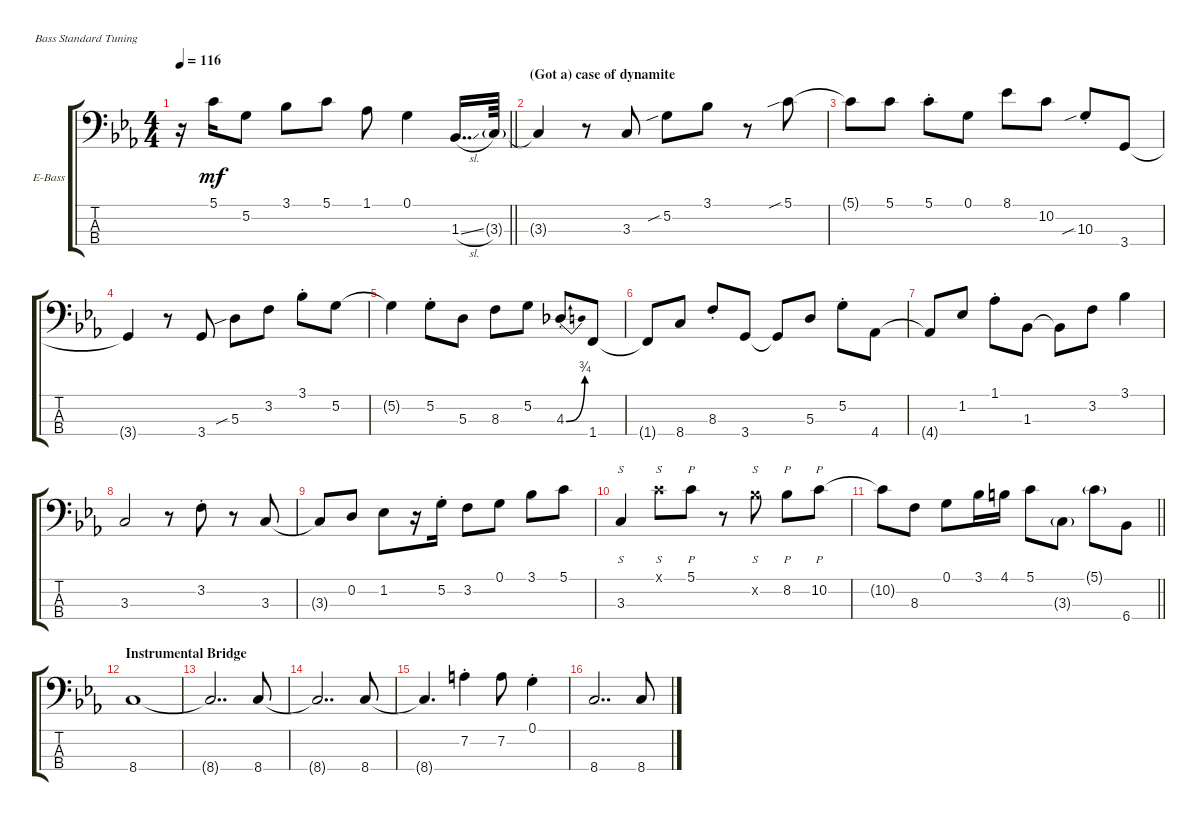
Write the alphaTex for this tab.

\defaultSystemsLayout 4
\bracketExtendMode groupsimilarinstruments
\firstSystemTrackNameOrientation horizontal
\otherSystemsTrackNameOrientation horizontal
\track ("Electric Bass" "E-Bass") {instrument electricbassfinger}
\staff {score tabs}
\tuning (G2 D2 A1 E1)
\ts (4 4)
\scale
0.583227
\tempo 116
\accidentals auto
\clef f4
\ottava regular
\simile none
\barLineRight lightlight
\ks cminor
r.16{dy mf} 5.1.16 5.2.8 3.1.8 5.1.8 1.1.8 0.1.4 1.3{sl}.16{dd} 3.3{g}.64 |
\section ("" "(Got a) case of dynamite")
\scale
0.246851 3.3{t}.4 r.8 3.3.8 5.2{sib}.8 3.1.8 r.8 5.1{sib}.8 |
\scale
0.169736 5.1{t}.8 5.1.8 5.1{st}.8 0.1.8 8.1.8 10.2.8 10.3{sib st}.8 3.4.8 |
3.4{t}.4 r.8 3.4.8 5.3{sib}.8 3.2.8 3.1{st}.8 5.2.8 |
5.2{t}.4 5.2{st}.8 5.3.8 8.3.8 5.2.8 4.3{be (bend 0 0 30 3) st}.8 1.4.8 |
1.4{t}.8 8.4.8 8.3{st}.8 3.4.8 3.4{t}.8 5.3.8 5.2{st}.8 4.4.8 |
\scale
0.397058 4.4{t}.8 1.2.8 1.1{st}.8 1.3.8 1.3{t}.8 3.2.8 3.1.4 |
\scale
0.219018 3.3.2 r.8 3.2{st}.8 r.8 3.3.8 |
\scale
0.383866 3.3{t}.8 0.2.8 1.2.8 r.16 5.2{st}.16 3.2.8 0.1.8 3.1.8 5.1.8 |
3.3.4{s} 5.1{x}.8{s} 5.1.8{p} r.8 8.2{x}.8{s} 8.2.8{p} 10.2.8{p} |
\barLineRight lightlight
10.2{t}.8 8.3.8 0.1.8 3.1.16 4.1.16 5.1.8 3.3{g}.8 5.1{g}.8 6.4.8 |
\section ("" "Instrumental Bridge")
8.4.1 |
8.4{t}.2{dd} 8.4.8 |
8.4{t}.2{dd} 8.4.8 |
8.4{t}.4{d} 7.2{st}.4 7.2.8 0.1{st}.4 |
8.4.2{dd} 8.4.8
